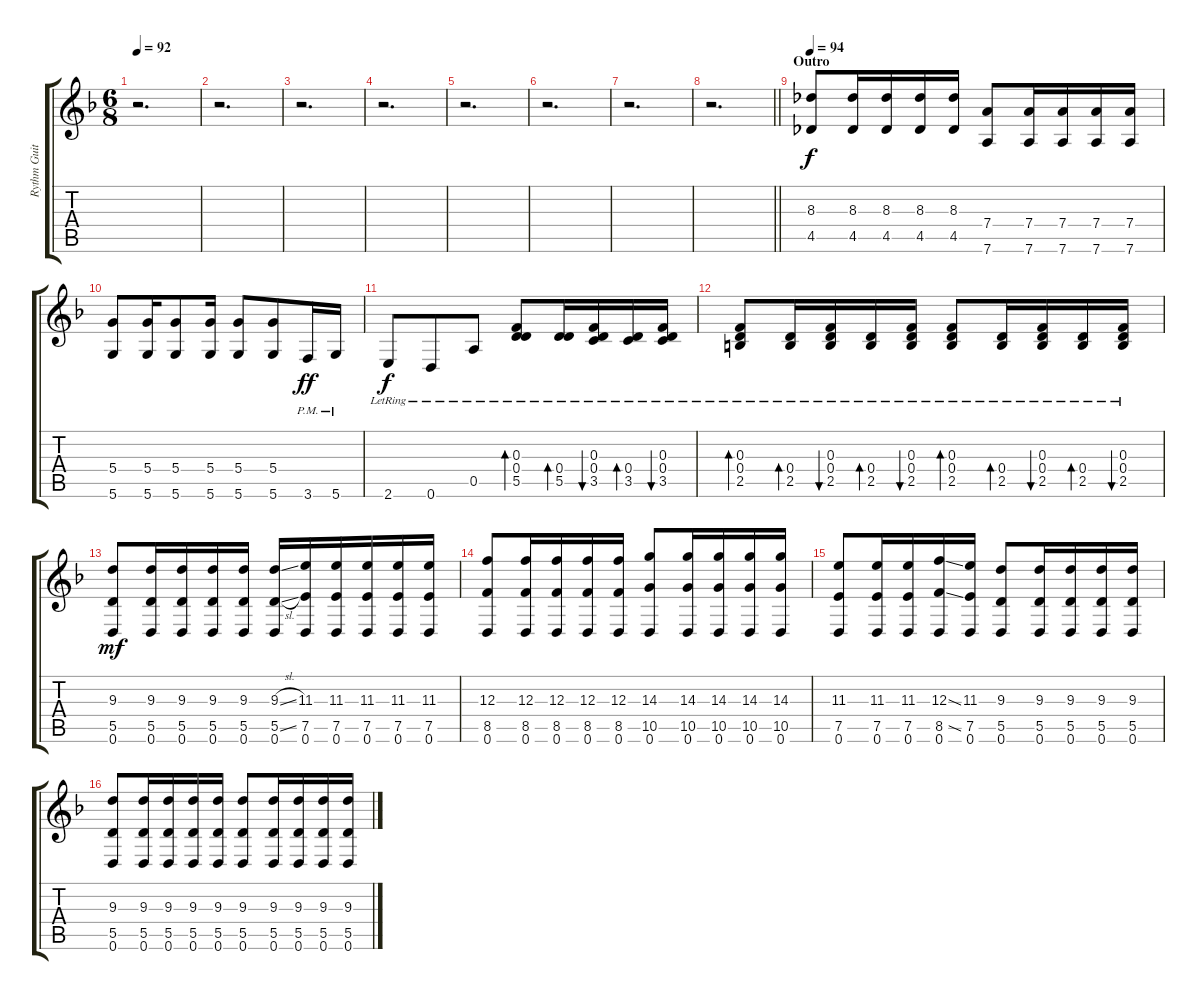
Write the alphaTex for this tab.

\track ("Rythm Guitar 2" "Rythm Guit") {instrument distortionguitar}
\staff {score tabs}
\tuning (E4 A3 F3 D3 A2 D2) {hide}
\ts (6 8)
\tempo 92
\clef g2
\ks dminor
r.2{d dy ff} |
r.2{d} |
r.2{d} |
r.2{d} |
r.2{d} |
r.2{d} |
r.2{d} |
\barLineRight lightlight
r.2{d} |
\section ("" "Outro")
\tempo 94
(8.3 4.5).8{dy f} (8.3 4.5).16 (8.3 4.5).16 (8.3 4.5).16 (8.3 4.5).16 (7.4 7.6).8 (7.4 7.6).16 (7.4 7.6).16 (7.4 7.6).16 (7.4 7.6).16 |
(5.4 5.6).8 (5.4 5.6).16 (5.4 5.6).8 (5.4 5.6).16 (5.4 5.6).8 (5.4 5.6).8 3.6{pm}.16{dy ff} 5.6{pm}.16 |
2.6{lr}.8{dy f} 0.6{lr}.8 0.5{lr}.8 (0.3{lr} 0.4{lr} 5.5{lr}).8{bd 60} (0.4{lr} 5.5{lr}).16{bd 60} (0.3{lr} 0.4{lr} 3.5{lr}).16{bu 60} (0.4{lr} 3.5{lr}).16{bd 60} (0.3{lr} 0.4{lr} 3.5{lr}).16{bu 60} |
(0.3{lr} 0.4{lr} 2.5{lr}).8{bd 60} (0.4{lr} 2.5{lr}).16{bd 60} (0.3{lr} 0.4{lr} 2.5{lr}).16{bu 60} (0.4{lr} 2.5{lr}).16{bd 60} (0.3{lr} 0.4{lr} 2.5{lr}).16{bu 60} (0.3{lr} 0.4{lr} 2.5{lr}).8{bd 60} (0.4{lr} 2.5{lr}).16{bd 60} (0.3{lr} 0.4{lr} 2.5{lr}).16{bu 60} (0.4{lr} 2.5{lr}).16{bd 60} (0.3{lr} 0.4{lr} 2.5{lr}).16{bu 60} |
(9.3 5.5 0.6).8{dy mf} (9.3 5.5 0.6).16 (9.3 5.5 0.6).16 (9.3 5.5 0.6).16 (9.3 5.5 0.6).16 (9.3{sl} 5.5{sl} 0.6).16 (11.3 7.5 0.6).16 (11.3 7.5 0.6).16 (11.3 7.5 0.6).16 (11.3 7.5 0.6).16 (11.3 7.5 0.6).16 |
(12.3 8.5 0.6).8 (12.3 8.5 0.6).16 (12.3 8.5 0.6).16 (12.3 8.5 0.6).16 (12.3 8.5 0.6).16 (14.3 10.5 0.6).8 (14.3 10.5 0.6).16 (14.3 10.5 0.6).16 (14.3 10.5 0.6).16 (14.3 10.5 0.6).16 |
(11.3 7.5 0.6).8 (11.3 7.5 0.6).16 (11.3 7.5 0.6).16 (12.3{ss} 8.5{ss} 0.6).16 (11.3 7.5 0.6).16 (9.3 5.5 0.6).8 (9.3 5.5 0.6).16 (9.3 5.5 0.6).16 (9.3 5.5 0.6).16 (9.3 5.5 0.6).16 |
(9.3 5.5 0.6).8 (9.3 5.5 0.6).16 (9.3 5.5 0.6).16 (9.3 5.5 0.6).16 (9.3 5.5 0.6).16 (9.3 5.5 0.6).8 (9.3 5.5 0.6).16 (9.3 5.5 0.6).16 (9.3 5.5 0.6).16 (9.3 5.5 0.6).16
